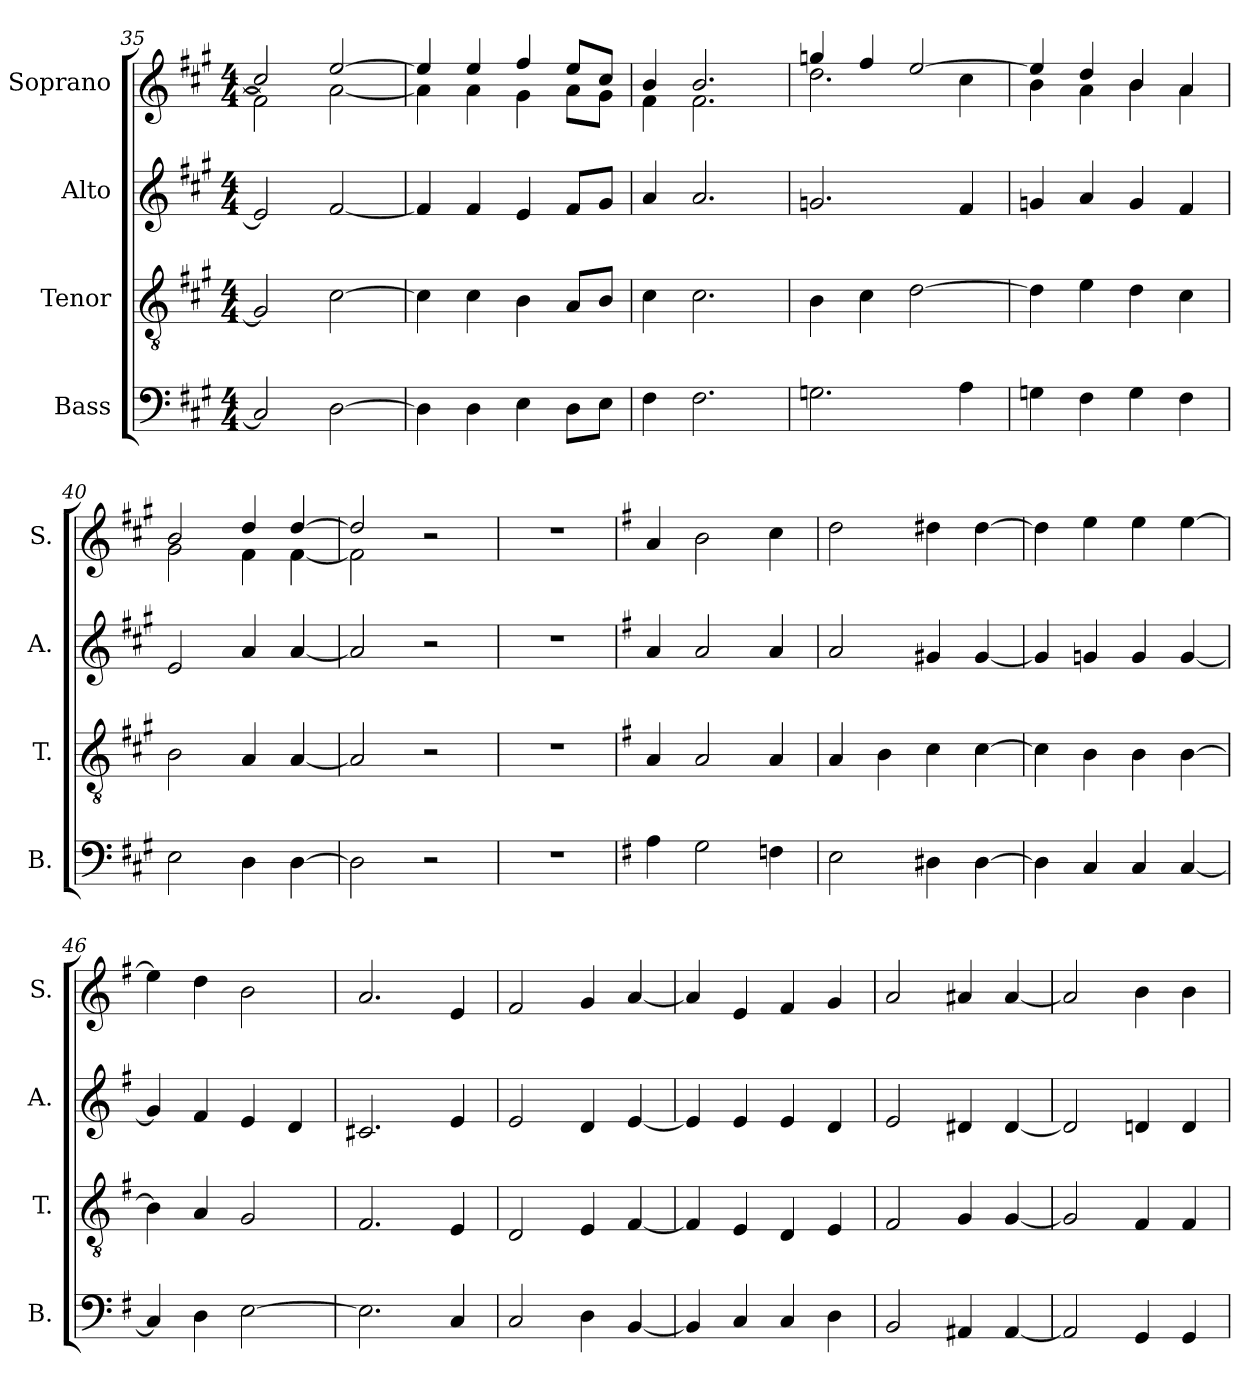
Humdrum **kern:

**kern	**kern	**kern	**kern
*part4	*part3	*part2	*part1
*staff4	*staff3	*staff2	*staff1
*I"Bass	*I"Tenor	*I"Alto	*I"Soprano
*I'B.	*I'T.	*I'A.	*I'S.
*clefF4	*clefGv2	*clefG2	*clefG2
*k[f#c#g#]	*k[f#c#g#]	*k[f#c#g#]	*k[f#c#g#]
*M4/4	*M4/4	*M4/4	*M4/4
=35	=35	=35	=35
*	*	*	*^
2C#/]	2G#/]	2e/]	2cc#/]	2f#\]
[2D\	[2c#\	[2f#/	[2ee/	[2a\
=36	=36	=36	=36	=36
4D\]	4c#\]	4f#/]	4ee/]	4a\]
4D\	4c#\	4f#/	4ee/	4a\
4E\	4B\	4e/	4ff#/	4g#\
8D\L	8A/L	8f#/L	8ee/L	8a\L
8E\J	8B/J	8g#/J	8cc#/J	8g#\J
=37	=37	=37	=37	=37
4F#\	4c#\	4a/	4b/	4f#\
2.F#\	2.c#\	2.a/	2.b/	2.f#\
=38	=38	=38	=38	=38
2.Gn\	4B\	2.gn/	4ggn/	2.dd\
.	4c#\	.	4ff#/	.
.	[2d\	.	[2ee/	.
4A\	.	4f#/	.	4cc#\
!!LO:LB:g=z	!!
=39	=39	=39	=39	=39
4Gn\	4d\]	4gn/	4ee/]	4b\
4F#\	4e\	4a/	4dd/	4a\
4G\	4d\	4g/	4b/	4b\
4F#\	4c#\	4f#/	4a/	4a\
=40	=40	=40	=40	=40
2E\	2B\	2e/	2b/	2g#\
4D\	4A/	4a/	4dd/	4f#\
[4D\	[4A/	[4a/	[4dd/	[4f#\
=41	=41	=41	=41	=41
2D\]	2A/]	2a/]	2dd/]	2f#\]
2r	2r	2r	2r	2ryy
*	*	*	*v	*v
=42	=42	=42	=42
1r	1r	1r	1r
=43	=43	=43	=43
*k[f#]	*k[f#]	*k[f#]	*k[f#]
4A\	4A/	4a/	4a/
2G\	2A/	2a/	2b\
4Fn\	4A/	4a/	4cc\
=44	=44	=44	=44
2E\	4A/	2a/	2dd\
.	4B\	.	.
4D#X\	4c\	4g#X/	4dd#X\
[4D#\	[4c\	[4g#/	[4dd#\
=45	=45	=45	=45
4D#\]	4c\]	4g#/]	4dd#\]
4C/	4B\	4gn/	4ee\
4C/	4B\	4g/	4ee\
[4C/	[4B\	[4g/	[4ee\
!!LO:PB:g=z
=46	=46	=46	=46
4C/]	4B\]	4g/]	4ee\]
4D\	4A/	4f#/	4dd\
[2E\	2G/	4e/	2b\
.	.	4d/	.
=47	=47	=47	=47
2.E\]	2.F#/	2.c#X/	2.a/
4C/	4E/	4e/	4e/
=48	=48	=48	=48
2C/	2D/	2e/	2f#/
4D\	4E/	4d/	4g/
[4BB/	[4F#/	[4e/	[4a/
=49	=49	=49	=49
4BB/]	4F#/]	4e/]	4a/]
4C/	4E/	4e/	4e/
4C/	4D/	4e/	4f#/
4D\	4E/	4d/	4g/
=50	=50	=50	=50
2BB/	2F#/	2e/	2a/
4AA#X/	4G/	4d#X/	4a#X/
[4AA#/	[4G/	[4d#/	[4a#/
=51	=51	=51	=51
2AA#/]	2G/]	2d#/]	2a#/]
4GG/	4F#/	4dn/	4b\
4GG/	4F#/	4d/	4b\
=	=	=	=
*-	*-	*-	*-
